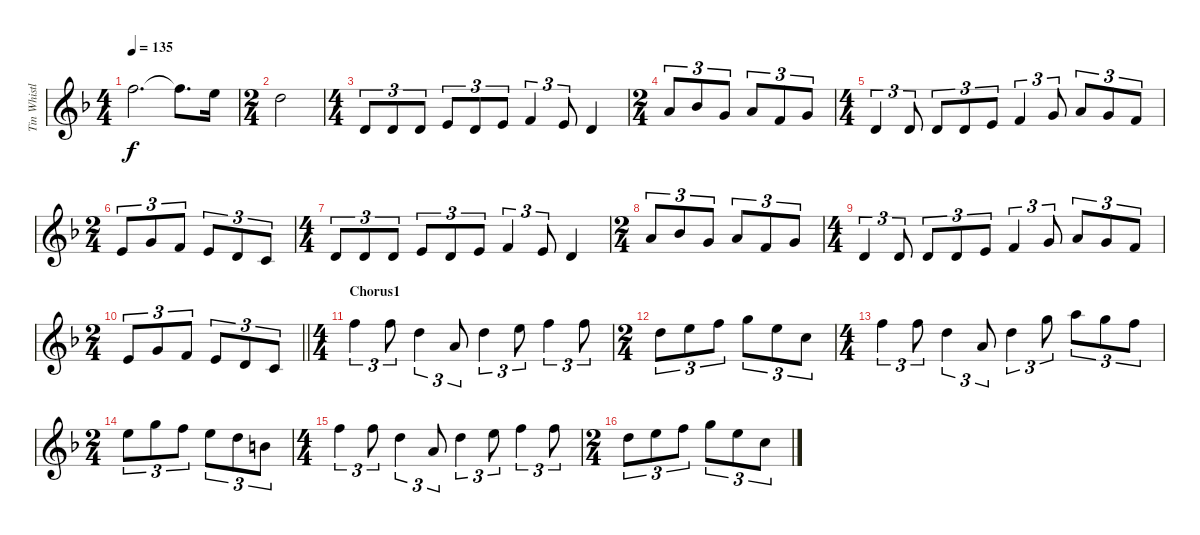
\track ("Tin Whistle" "Tin Whistl") {instrument piccolo}
\staff {score}
\tuning (E4 B3 G3 D3 A2 D2) {hide}
\ts (4 4)
\tempo 135
\clef g2
\ks dminor
13.1.2{d dy f} 13.1{t}.8{d} 12.1.16 |
\ts (2 4)
10.1.2 |
\ts (4 4)
7.3.8{tu (3 2)} 7.3.8{tu (3 2)} 7.3.8{tu (3 2)} 0.1.8{tu (3 2)} 7.3.8{tu (3 2)} 0.1.8{tu (3 2)} 6.2.4{tu (3 2)} 0.1.8{tu (3 2)} 3.2.4 |
\ts (2 4)
5.1.8{tu (3 2)} 6.1.8{tu (3 2)} 3.1.8{tu (3 2)} 5.1.8{tu (3 2)} 6.2.8{tu (3 2)} 3.1.8{tu (3 2)} |
\ts (4 4)
3.2.4{tu (3 2)} 3.2.8{tu (3 2)} 3.2.8{tu (3 2)} 3.2.8{tu (3 2)} 0.1.8{tu (3 2)} 1.1.4{tu (3 2)} 3.1.8{tu (3 2)} 5.1.8{tu (3 2)} 3.1.8{tu (3 2)} 1.1.8{tu (3 2)} |
\ts (2 4)
0.1.8{tu (3 2)} 3.1.8{tu (3 2)} 1.1.8{tu (3 2)} 0.1.8{tu (3 2)} 3.2.8{tu (3 2)} 1.2.8{tu (3 2)} |
\ts (4 4)
3.2.8{tu (3 2)} 3.2.8{tu (3 2)} 3.2.8{tu (3 2)} 0.1.8{tu (3 2)} 3.2.8{tu (3 2)} 0.1.8{tu (3 2)} 1.1.4{tu (3 2)} 0.1.8{tu (3 2)} 3.2.4 |
\ts (2 4)
5.1.8{tu (3 2)} 6.1.8{tu (3 2)} 3.1.8{tu (3 2)} 5.1.8{tu (3 2)} 6.2.8{tu (3 2)} 3.1.8{tu (3 2)} |
\ts (4 4)
3.2.4{tu (3 2)} 3.2.8{tu (3 2)} 3.2.8{tu (3 2)} 3.2.8{tu (3 2)} 0.1.8{tu (3 2)} 1.1.4{tu (3 2)} 3.1.8{tu (3 2)} 5.1.8{tu (3 2)} 3.1.8{tu (3 2)} 1.1.8{tu (3 2)} |
\ts (2 4)
\barLineRight lightlight
0.1.8{tu (3 2)} 3.1.8{tu (3 2)} 1.1.8{tu (3 2)} 0.1.8{tu (3 2)} 3.2.8{tu (3 2)} 1.2.8{tu (3 2)} |
\ts (4 4)
\section ("" "Chorus1")
13.1.4{tu (3 2)} 13.1.8{tu (3 2)} 10.1.4{tu (3 2)} 10.2.8{tu (3 2)} 10.1.4{tu (3 2)} 12.1.8{tu (3 2)} 13.1.4{tu (3 2)} 13.1.8{tu (3 2)} |
\ts (2 4)
10.1.8{tu (3 2)} 12.1.8{tu (3 2)} 13.1.8{tu (3 2)} 15.1.8{tu (3 2)} 12.1.8{tu (3 2)} 13.2.8{tu (3 2)} |
\ts (4 4)
13.1.4{tu (3 2)} 13.1.8{tu (3 2)} 10.1.4{tu (3 2)} 10.2.8{tu (3 2)} 10.1.4{tu (3 2)} 15.1.8{tu (3 2)} 17.1.8{tu (3 2)} 15.1.8{tu (3 2)} 13.1.8{tu (3 2)} |
\ts (2 4)
12.1.8{tu (3 2)} 15.1.8{tu (3 2)} 13.1.8{tu (3 2)} 12.1.8{tu (3 2)} 10.1.8{tu (3 2)} 12.2.8{tu (3 2)} |
\ts (4 4)
13.1.4{tu (3 2)} 13.1.8{tu (3 2)} 10.1.4{tu (3 2)} 10.2.8{tu (3 2)} 10.1.4{tu (3 2)} 12.1.8{tu (3 2)} 13.1.4{tu (3 2)} 13.1.8{tu (3 2)} |
\ts (2 4)
10.1.8{tu (3 2)} 12.1.8{tu (3 2)} 13.1.8{tu (3 2)} 15.1.8{tu (3 2)} 12.1.8{tu (3 2)} 13.2.8{tu (3 2)}
